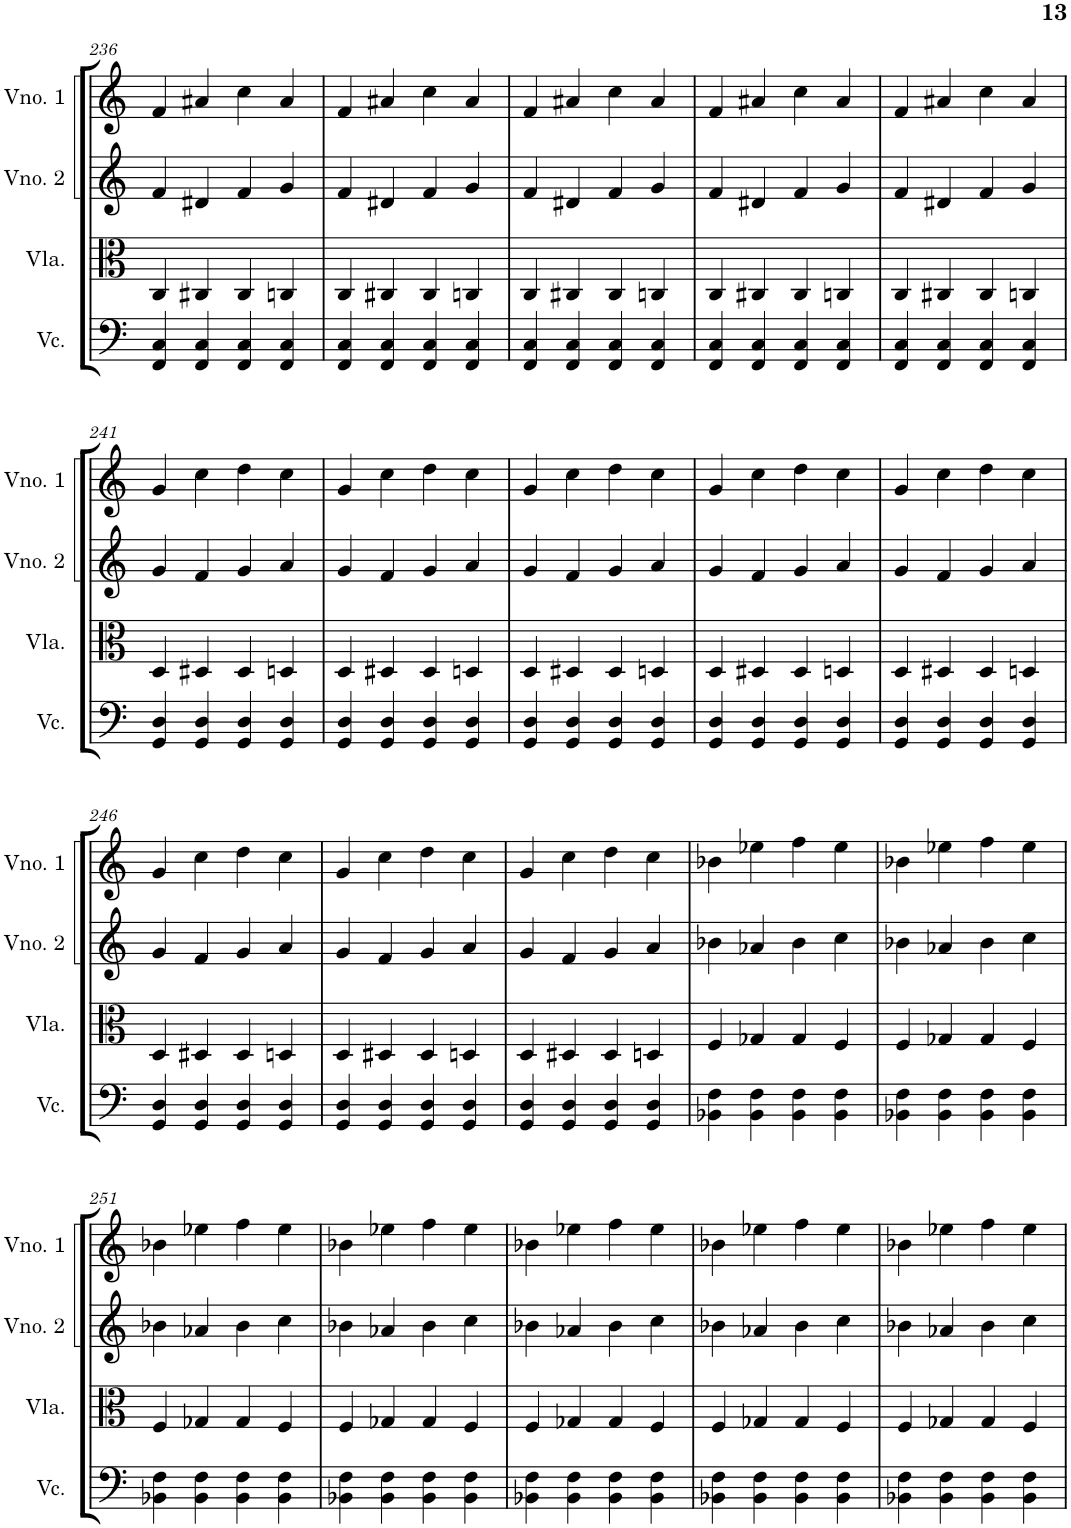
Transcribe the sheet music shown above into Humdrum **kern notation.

**kern	**kern	**kern	**kern
*part4	*part3	*part2	*part1
*staff4	*staff3	*staff2	*staff1
*I"Violoncelo	*I"Viola	*I"Violino 2	*I"Violino 1
*I'Vc.	*I'Vla.	*I'Vno. 2	*I'Vno. 1
!!LO:PB:g=z
*clefF4	*clefC3	*clefG2	*clefG2
*k[]	*k[]	*k[]	*k[]
*M4/4	*M4/4	*M4/4	*M4/4
=236	=236	=236	=236
4FF/ 4C/	4C/	4f/	4f/
4FF/ 4C/	4C#X/	4d#X/	4a#X/
4FF/ 4C/	4C#/	4f/	4cc\
4FF/ 4C/	4Cn/	4g/	4a#/
=237	=237	=237	=237
4FF/ 4C/	4C/	4f/	4f/
4FF/ 4C/	4C#X/	4d#X/	4a#X/
4FF/ 4C/	4C#/	4f/	4cc\
4FF/ 4C/	4Cn/	4g/	4a#/
=238	=238	=238	=238
4FF/ 4C/	4C/	4f/	4f/
4FF/ 4C/	4C#X/	4d#X/	4a#X/
4FF/ 4C/	4C#/	4f/	4cc\
4FF/ 4C/	4Cn/	4g/	4a#/
=239	=239	=239	=239
4FF/ 4C/	4C/	4f/	4f/
4FF/ 4C/	4C#X/	4d#X/	4a#X/
4FF/ 4C/	4C#/	4f/	4cc\
4FF/ 4C/	4Cn/	4g/	4a#/
=240	=240	=240	=240
4FF/ 4C/	4C/	4f/	4f/
4FF/ 4C/	4C#X/	4d#X/	4a#X/
4FF/ 4C/	4C#/	4f/	4cc\
4FF/ 4C/	4Cn/	4g/	4a#/
!!LO:LB:g=z
=241	=241	=241	=241
4GG/ 4D/	4D/	4g/	4g/
4GG/ 4D/	4D#X/	4f/	4cc\
4GG/ 4D/	4D#/	4g/	4dd\
4GG/ 4D/	4Dn/	4a/	4cc\
=242	=242	=242	=242
4GG/ 4D/	4D/	4g/	4g/
4GG/ 4D/	4D#X/	4f/	4cc\
4GG/ 4D/	4D#/	4g/	4dd\
4GG/ 4D/	4Dn/	4a/	4cc\
=243	=243	=243	=243
4GG/ 4D/	4D/	4g/	4g/
4GG/ 4D/	4D#X/	4f/	4cc\
4GG/ 4D/	4D#/	4g/	4dd\
4GG/ 4D/	4Dn/	4a/	4cc\
=244	=244	=244	=244
4GG/ 4D/	4D/	4g/	4g/
4GG/ 4D/	4D#X/	4f/	4cc\
4GG/ 4D/	4D#/	4g/	4dd\
4GG/ 4D/	4Dn/	4a/	4cc\
=245	=245	=245	=245
4GG/ 4D/	4D/	4g/	4g/
4GG/ 4D/	4D#X/	4f/	4cc\
4GG/ 4D/	4D#/	4g/	4dd\
4GG/ 4D/	4Dn/	4a/	4cc\
!!LO:LB:g=z
=246	=246	=246	=246
4GG/ 4D/	4D/	4g/	4g/
4GG/ 4D/	4D#X/	4f/	4cc\
4GG/ 4D/	4D#/	4g/	4dd\
4GG/ 4D/	4Dn/	4a/	4cc\
=247	=247	=247	=247
4GG/ 4D/	4D/	4g/	4g/
4GG/ 4D/	4D#X/	4f/	4cc\
4GG/ 4D/	4D#/	4g/	4dd\
4GG/ 4D/	4Dn/	4a/	4cc\
=248	=248	=248	=248
4GG/ 4D/	4D/	4g/	4g/
4GG/ 4D/	4D#X/	4f/	4cc\
4GG/ 4D/	4D#/	4g/	4dd\
4GG/ 4D/	4Dn/	4a/	4cc\
=249	=249	=249	=249
4BB-X\ 4F\	4F/	4b-X\	4b-X\
4BB-\ 4F\	4G-X/	4a-X/	4ee-X\
4BB-\ 4F\	4G-/	4b-\	4ff\
4BB-\ 4F\	4F/	4cc\	4ee-\
=250	=250	=250	=250
4BB-X\ 4F\	4F/	4b-X\	4b-X\
4BB-\ 4F\	4G-X/	4a-X/	4ee-X\
4BB-\ 4F\	4G-/	4b-\	4ff\
4BB-\ 4F\	4F/	4cc\	4ee-\
!!LO:LB:g=z
=251	=251	=251	=251
4BB-X\ 4F\	4F/	4b-X\	4b-X\
4BB-\ 4F\	4G-X/	4a-X/	4ee-X\
4BB-\ 4F\	4G-/	4b-\	4ff\
4BB-\ 4F\	4F/	4cc\	4ee-\
=252	=252	=252	=252
4BB-X\ 4F\	4F/	4b-X\	4b-X\
4BB-\ 4F\	4G-X/	4a-X/	4ee-X\
4BB-\ 4F\	4G-/	4b-\	4ff\
4BB-\ 4F\	4F/	4cc\	4ee-\
=253	=253	=253	=253
4BB-X\ 4F\	4F/	4b-X\	4b-X\
4BB-\ 4F\	4G-X/	4a-X/	4ee-X\
4BB-\ 4F\	4G-/	4b-\	4ff\
4BB-\ 4F\	4F/	4cc\	4ee-\
=254	=254	=254	=254
4BB-X\ 4F\	4F/	4b-X\	4b-X\
4BB-\ 4F\	4G-X/	4a-X/	4ee-X\
4BB-\ 4F\	4G-/	4b-\	4ff\
4BB-\ 4F\	4F/	4cc\	4ee-\
=255	=255	=255	=255
4BB-X\ 4F\	4F/	4b-X\	4b-X\
4BB-\ 4F\	4G-X/	4a-X/	4ee-X\
4BB-\ 4F\	4G-/	4b-\	4ff\
4BB-\ 4F\	4F/	4cc\	4ee-\
=	=	=	=
*-	*-	*-	*-
